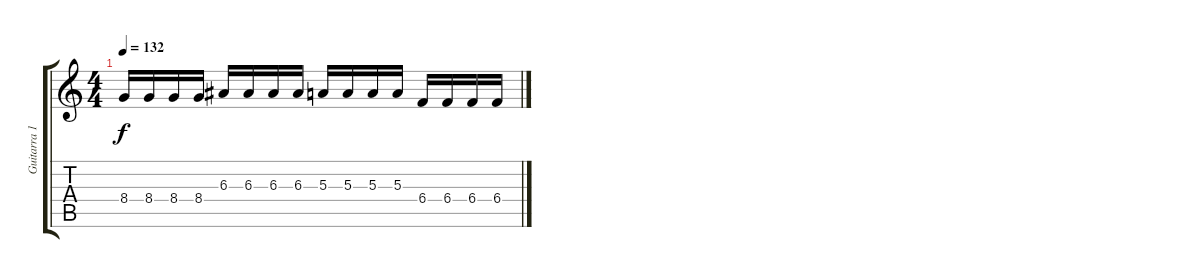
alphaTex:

\track ("Guitarra 1" "Guitarra 1") {instrument overdrivenguitar}
\staff {score tabs}
\tuning (Db4 Ab3 E3 B2 Gb2 Db2) {hide}
\ts (4 4)
\tempo 132
\clef g2
\ks c
8.4.16{dy f} 8.4.16 8.4.16 8.4.16 6.3.16 6.3.16 6.3.16 6.3.16 5.3.16 5.3.16 5.3.16 5.3.16 6.4.16 6.4.16 6.4.16 6.4.16
